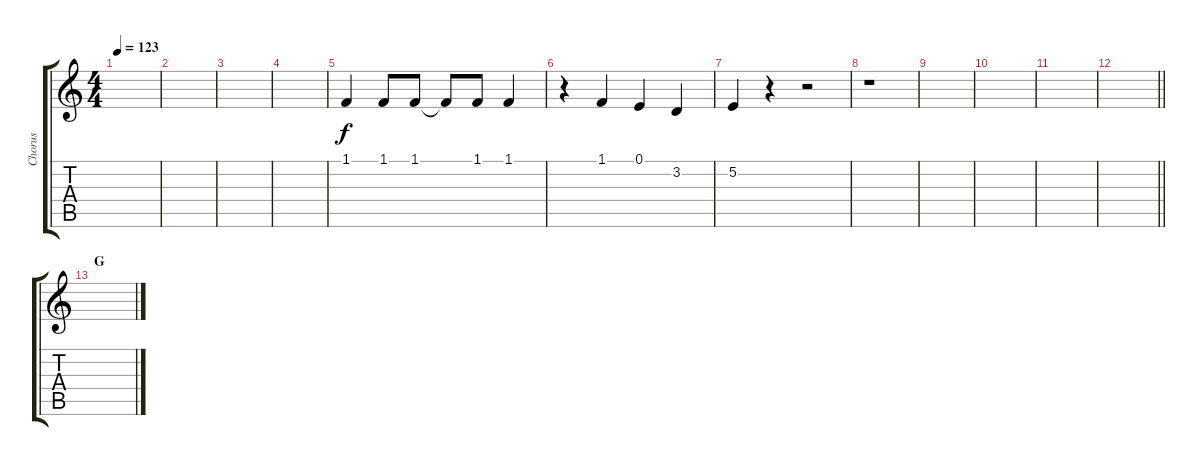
\track ("Chorus" "Chorus") {instrument altosax}
\staff {score tabs}
\tuning (E4 B3 G3 D3 A2 E2) {hide}
\ts (4 4)
\tempo 123
\clef g2
\ks c
|
|
|
|
1.1.4 1.1.8 1.1.8 1.1{t}.8 1.1.8 1.1.4 |
r.4 1.1.4 0.1.4 3.2.4 |
5.2.4 r.4 r.2 |
r.1 |
|
|
|
\barLineRight lightlight
|
\section ("" "G")
